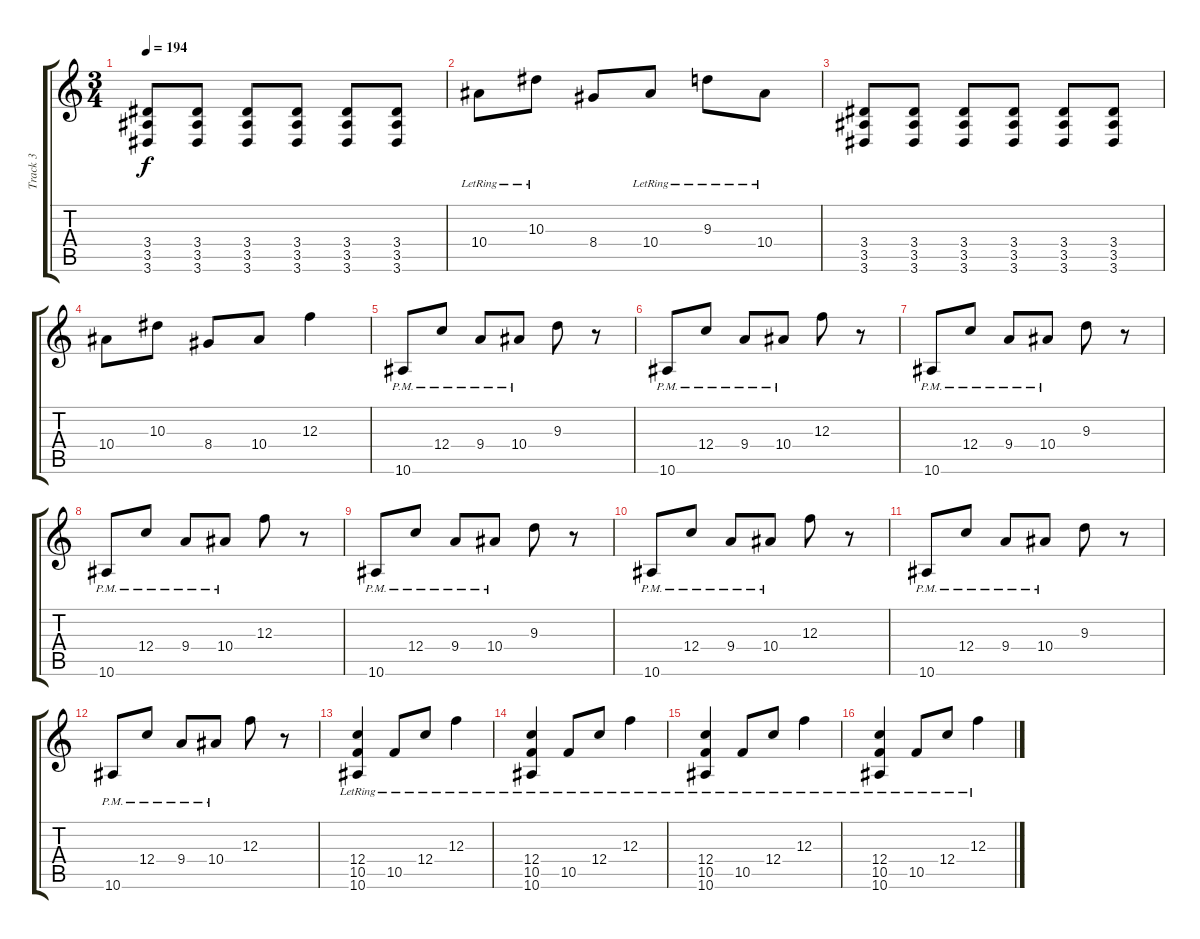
\track ("Track 3" "Track 3") {instrument distortionguitar}
\staff {score tabs}
\tuning (D4 A3 F3 C3 G2 C2) {hide}
\ts (3 4)
\tempo 194
\clef g2
\ks c
(3.4 3.5 3.6).8{dy f} (3.4 3.5 3.6).8 (3.4 3.5 3.6).8 (3.4 3.5 3.6).8 (3.4 3.5 3.6).8 (3.4 3.5 3.6).8 |
10.4{lr}.8 10.3{lr}.8 8.4.8 10.4{lr}.8 9.3{lr}.8 10.4{lr}.8 |
(3.4 3.5 3.6).8 (3.4 3.5 3.6).8 (3.4 3.5 3.6).8 (3.4 3.5 3.6).8 (3.4 3.5 3.6).8 (3.4 3.5 3.6).8 |
10.4.8 10.3.8 8.4.8 10.4.8 12.3.4 |
10.6{pm}.8 12.4{pm}.8 9.4{pm}.8 10.4{pm}.8 9.3.8 r.8 |
10.6{pm}.8 12.4{pm}.8 9.4{pm}.8 10.4{pm}.8 12.3.8 r.8 |
10.6{pm}.8 12.4{pm}.8 9.4{pm}.8 10.4{pm}.8 9.3.8 r.8 |
10.6{pm}.8 12.4{pm}.8 9.4{pm}.8 10.4{pm}.8 12.3.8 r.8 |
10.6{pm}.8 12.4{pm}.8 9.4{pm}.8 10.4{pm}.8 9.3.8 r.8 |
10.6{pm}.8 12.4{pm}.8 9.4{pm}.8 10.4{pm}.8 12.3.8 r.8 |
10.6{pm}.8 12.4{pm}.8 9.4{pm}.8 10.4{pm}.8 9.3.8 r.8 |
10.6{pm}.8 12.4{pm}.8 9.4{pm}.8 10.4{pm}.8 12.3.8 r.8 |
(12.4{lr} 10.5{lr} 10.6{lr}).4 10.5{lr}.8 12.4{lr}.8 12.3{lr}.4 |
(12.4{lr} 10.5{lr} 10.6{lr}).4 10.5{lr}.8 12.4{lr}.8 12.3{lr}.4 |
(12.4{lr} 10.5{lr} 10.6{lr}).4 10.5{lr}.8 12.4{lr}.8 12.3{lr}.4 |
(12.4{lr} 10.5{lr} 10.6{lr}).4 10.5{lr}.8 12.4{lr}.8 12.3{lr}.4
